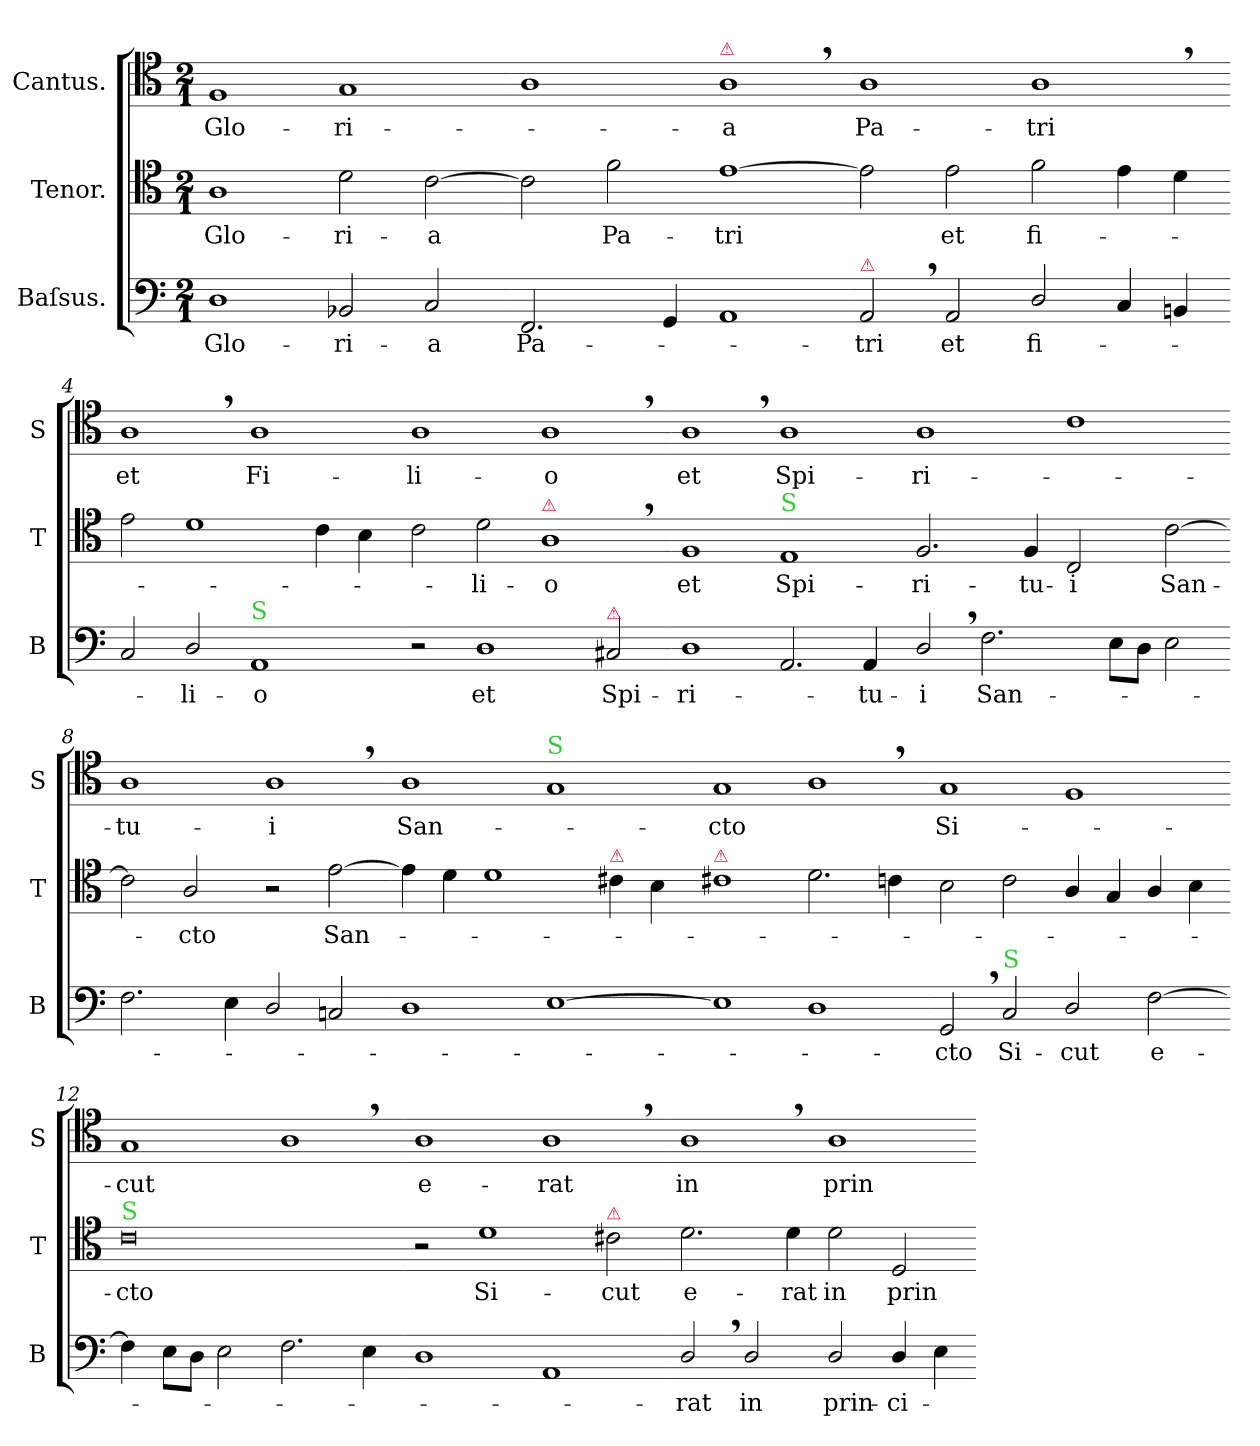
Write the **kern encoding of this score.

**kern	**text	**kern	**text	**kern	**text
*part3	*part3	*part2	*part2	*part1	*part1
*staff3	*staff3	*staff2	*staff2	*staff1	*staff1
*I"Baſsus.	*	*I"Tenor.	*	*I"Cantus.	*
*I'B	*	*I'T	*	*I'S	*
*clefF4	*	*clefC4	*	*clefC4	*
*k[]	*	*k[]	*	*k[]	*
*M2/1	*	*M2/1	*	*M2/1	*
=1	=1	=1	=1	=1	=1
1D	Glo-	1A	Glo-	1F	Glo-
2BB-X/	-ri-	2d\	-ri-	1G	-ri-
2C/	-a	[2c\	-a	.	.
=2-	=2-	=2-	=2-	=2-	=2-
2.FF/	Pa-	2c\]	.	1A	.
.	.	2f\	Pa-	.	.
4GG/	.	.	.	.	.
!	!	!	!	!LO:TX:a:color=crimson:t=⚠	!
1AA	.	[1e	-tri	1A,<	-a
=3-	=3-	=3-	=3-	=3-	=3-
!LO:TX:a:color=crimson:t=⚠	!	!	!	!	!
2AA,</	-tri	2e]	.	1A	Pa-
2AA/	et	2e\	et	.	.
2D/	fi-	2f\	fi-	1A,<	-tri
4C/	.	4e\	.	.	.
4BBn/	.	4d\	.	.	.
=4-	=4-	=4-	=4-	=4-	=4-
2C/	.	2e\	.	1A,<	et
2D/	-li-	1d	.	.	.
!LO:TX:a:color=limegreen:t=S	!	!	!	!	!
1AA	-o	.	.	1A	Fi-
.	.	4c\	.	.	.
.	.	4B\	.	.	.
=5-	=5-	=5-	=5-	=5-	=5-
2r	.	2c\	.	1A	-li-
1D	et	2d\	-li-	.	.
!	!	!LO:TX:a:color=crimson:t=⚠	!	!	!
.	.	1A,<	-o	1A,<	-o
!LO:TX:a:color=crimson:t=⚠	!	!	!	!	!
2C#X/	Spi-	.	.	.	.
=6-	=6-	=6-	=6-	=6-	=6-
1D	-ri-	1F	et	1A,<	et
!	!	!LO:TX:a:color=limegreen:t=S	!	!	!
2.AA/	.	1E	Spi-	1A	Spi-
4AA/	-tu-	.	.	.	.
=7-	=7-	=7-	=7-	=7-	=7-
2D,</	-i	2.F/	-ri-	1A	-ri-
2.F\	San-	.	.	.	.
.	.	4F/	-tu-	.	.
.	.	2C/	-i	1c	.
8E\L	.	.	.	.	.
8D\J	.	.	.	.	.
2E\	.	[2c\	San-	.	.
=8-	=8-	=8-	=8-	=8-	=8-
2.F\	.	2c\]	.	1A	-tu-
.	.	2A/	-cto	.	.
4E\	.	.	.	.	.
2D/	.	2r	.	1A,<	-i
2Cn/	.	[2e\	San-	.	.
=9-	=9-	=9-	=9-	=9-	=9-
1D	.	4e\]	.	1A	San-
.	.	4d\	.	.	.
.	.	1d	.	.	.
!	!	!	!	!LO:TX:a:color=limegreen:t=S	!
[1E	.	.	.	1G	.
!	!	!LO:TX:a:color=crimson:t=⚠	!	!	!
.	.	4c#X\	.	.	.
.	.	4B\	.	.	.
=10-	=10-	=10-	=10-	=10-	=10-
!	!	!LO:TX:a:color=crimson:t=⚠	!	!	!
1E]	.	1c#X	.	1G	-cto
1D	.	2.d\	.	1A,<	.
.	.	4cn\	.	.	.
=11-	=11-	=11-	=11-	=11-	=11-
2GG,</	-cto	2B\	.	1G	Si-
!LO:TX:a:color=limegreen:t=S	!	!	!	!	!
2C/	Si-	2c\	.	.	.
2D/	-cut	4A/	.	1F	.
.	.	4G/	.	.	.
[2F\	e-	4A/	.	.	.
.	.	4B\	.	.	.
=12-	=12-	=12-	=12-	=12-	=12-
!	!	!LO:TX:a:color=limegreen:t=S	!	!	!
4F\]	.	0c	-cto	1G	-cut
8E\L	.	.	.	.	.
8D\J	.	.	.	.	.
2E\	.	.	.	.	.
2.F\	.	.	.	1A,<	.
4E\	.	.	.	.	.
=13-	=13-	=13-	=13-	=13-	=13-
1D	.	2r	.	1A	e-
.	.	1d	Si-	.	.
1AA	.	.	.	1A,<	-rat
!	!	!LO:TX:a:color=crimson:t=⚠	!	!	!
.	.	2c#X\	-cut	.	.
=14-	=14-	=14-	=14-	=14-	=14-
2D,</	-rat	2.d\	e-	1A,<	in
2D/	in	.	.	.	.
.	.	4d\	-rat	.	.
2D/	prin-	2d\	in	1A	prin-
4D/	-ci-	2D/	prin-	.	.
4E\	.	.	.	.	.
=-	=-	=-	=-	=-	=-
*-	*-	*-	*-	*-	*-
